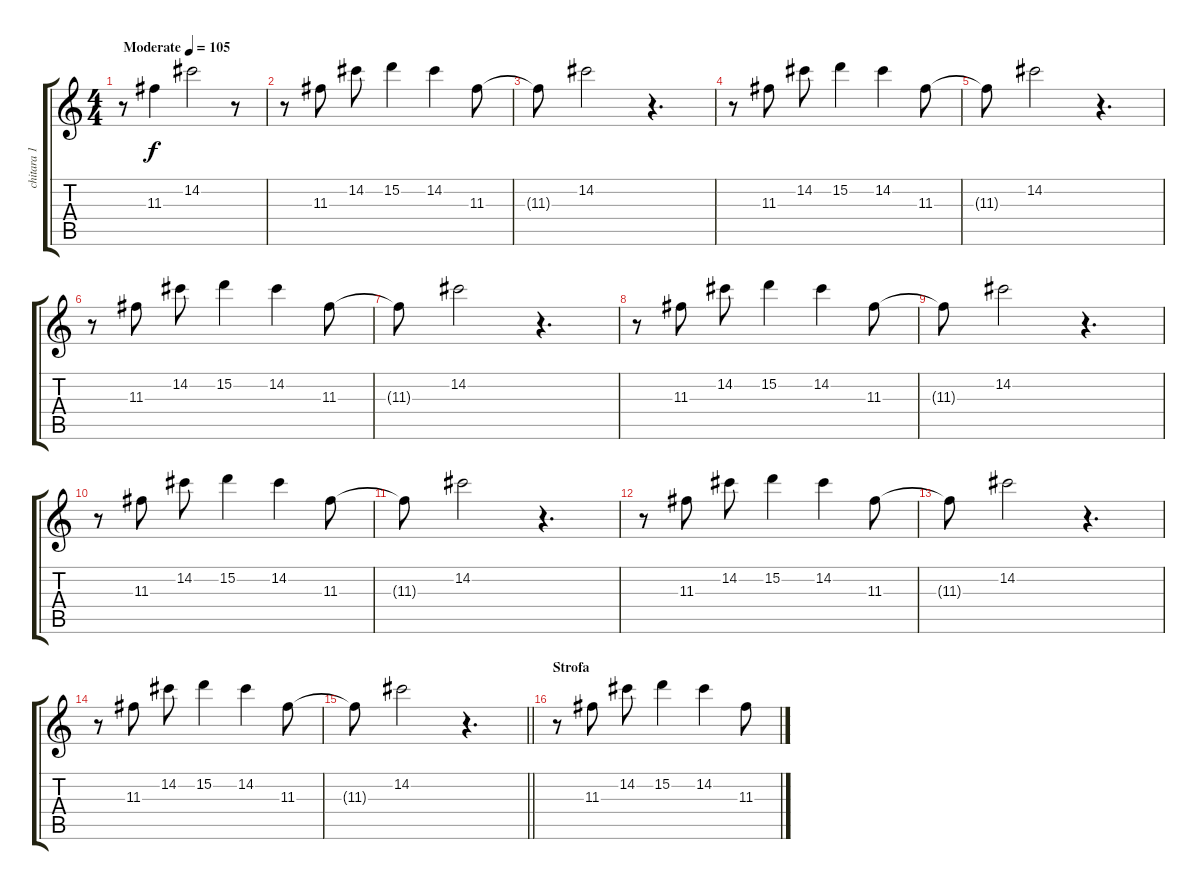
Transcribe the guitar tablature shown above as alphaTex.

\track ("chitara 1" "chitara 1") {instrument acousticguitarsteel}
\staff {score tabs}
\tuning (E4 B3 G3 D3 A2 E2) {hide}
\ts (4 4)
\tempo (105 "Moderate")
\clef g2
\ks c
r.8{dy f instrument acousticguitarsteel} 11.3.4 14.2.2 r.8 |
r.8 11.3.8 14.2.8 15.2.4 14.2.4 11.3.8 |
11.3{t}.8 14.2.2 r.4{d} |
r.8 11.3.8 14.2.8 15.2.4 14.2.4 11.3.8 |
11.3{t}.8 14.2.2 r.4{d} |
r.8 11.3.8 14.2.8 15.2.4 14.2.4 11.3.8 |
11.3{t}.8 14.2.2 r.4{d} |
r.8 11.3.8 14.2.8 15.2.4 14.2.4 11.3.8 |
11.3{t}.8 14.2.2 r.4{d} |
r.8 11.3.8 14.2.8 15.2.4 14.2.4 11.3.8 |
11.3{t}.8 14.2.2 r.4{d} |
r.8 11.3.8 14.2.8 15.2.4 14.2.4 11.3.8 |
11.3{t}.8 14.2.2 r.4{d} |
r.8 11.3.8 14.2.8 15.2.4 14.2.4 11.3.8 |
\barLineRight lightlight
11.3{t}.8 14.2.2 r.4{d} |
\section ("" "Strofa")
r.8 11.3.8 14.2.8 15.2.4 14.2.4 11.3.8
